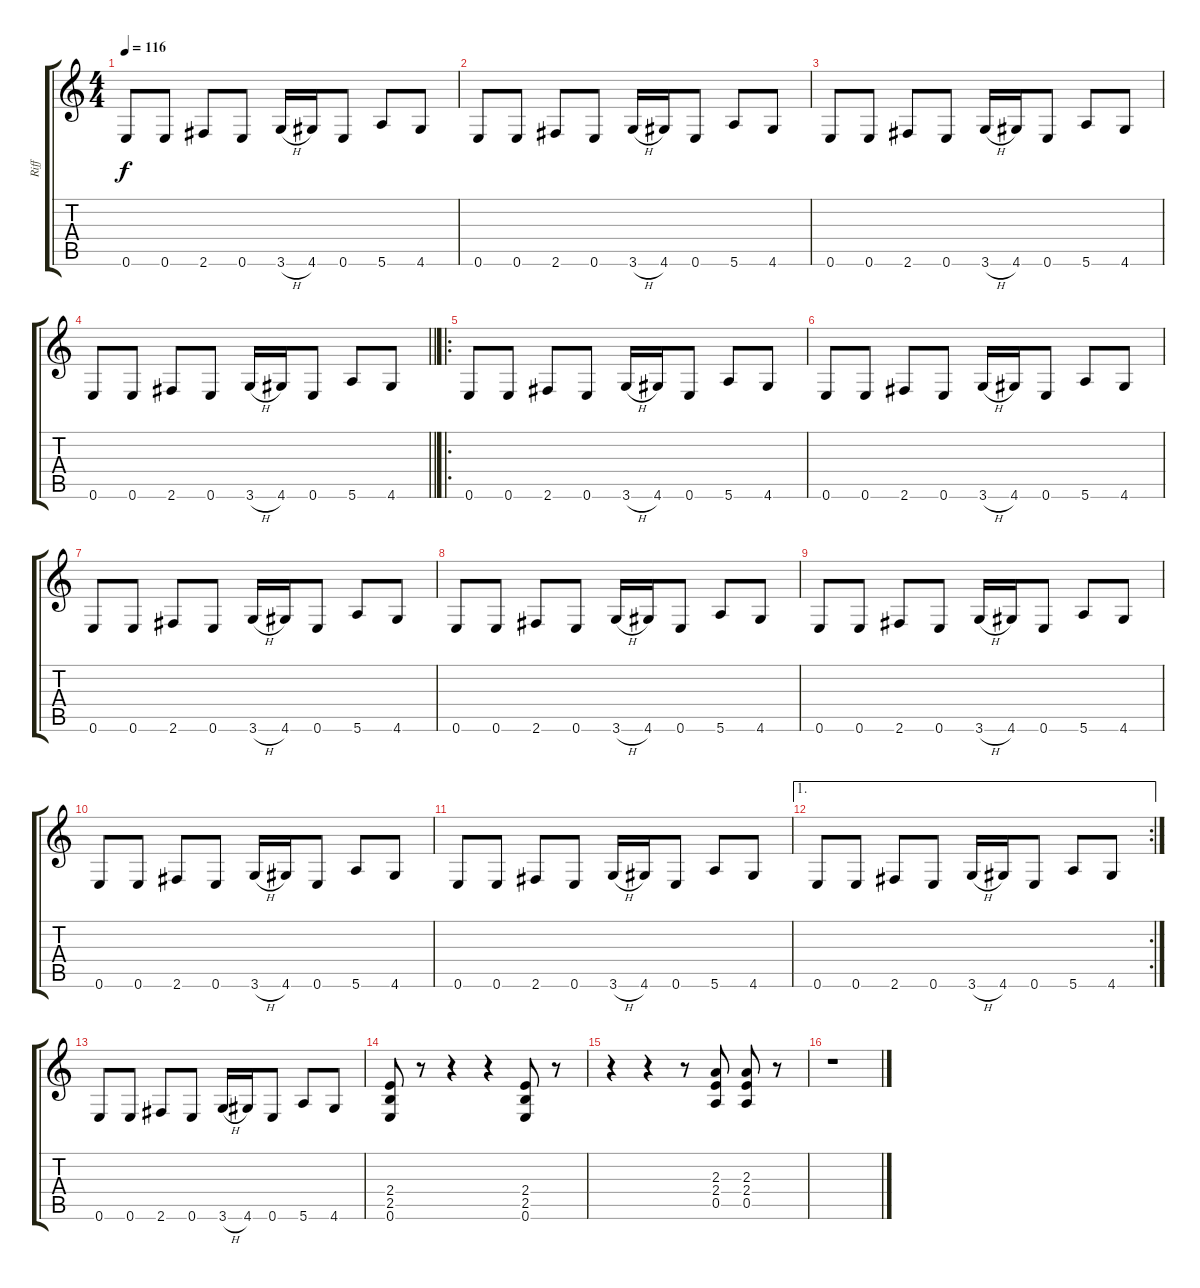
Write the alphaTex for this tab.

\track ("Riff" "Riff") {instrument electricguitarmuted}
\staff {score tabs}
\tuning (E4 B3 G3 D3 A2 E2) {hide}
\ts (4 4)
\tempo 116
\clef g2
\ks c
0.6.8{dy f instrument electricguitarmuted} 0.6.8 2.6.8 0.6.8 3.6{h}.16 4.6.16 0.6.8 5.6.8 4.6.8 |
0.6.8 0.6.8 2.6.8 0.6.8 3.6{h}.16 4.6.16 0.6.8 5.6.8 4.6.8 |
0.6.8 0.6.8 2.6.8 0.6.8 3.6{h}.16 4.6.16 0.6.8 5.6.8 4.6.8 |
\barLineRight lightlight
0.6.8 0.6.8 2.6.8 0.6.8 3.6{h}.16 4.6.16 0.6.8 5.6.8 4.6.8 |
\ro
0.6.8 0.6.8 2.6.8 0.6.8 3.6{h}.16 4.6.16 0.6.8 5.6.8 4.6.8 |
0.6.8 0.6.8 2.6.8 0.6.8 3.6{h}.16 4.6.16 0.6.8 5.6.8 4.6.8 |
0.6.8 0.6.8 2.6.8 0.6.8 3.6{h}.16 4.6.16 0.6.8 5.6.8 4.6.8 |
0.6.8 0.6.8 2.6.8 0.6.8 3.6{h}.16 4.6.16 0.6.8 5.6.8 4.6.8 |
0.6.8 0.6.8 2.6.8 0.6.8 3.6{h}.16 4.6.16 0.6.8 5.6.8 4.6.8 |
0.6.8 0.6.8 2.6.8 0.6.8 3.6{h}.16 4.6.16 0.6.8 5.6.8 4.6.8 |
0.6.8 0.6.8 2.6.8 0.6.8 3.6{h}.16 4.6.16 0.6.8 5.6.8 4.6.8 |
\ae 1
\rc 2
0.6.8 0.6.8 2.6.8 0.6.8 3.6{h}.16 4.6.16 0.6.8 5.6.8 4.6.8 |
0.6.8 0.6.8 2.6.8 0.6.8 3.6{h}.16 4.6.16 0.6.8 5.6.8 4.6.8 |
(2.4 2.5 0.6).8 r.8 r.4 r.4 (2.4 2.5 0.6).8 r.8 |
r.4 r.4 r.8 (2.3 2.4 0.5).8 (2.3 2.4 0.5).8 r.8 |
r.1
